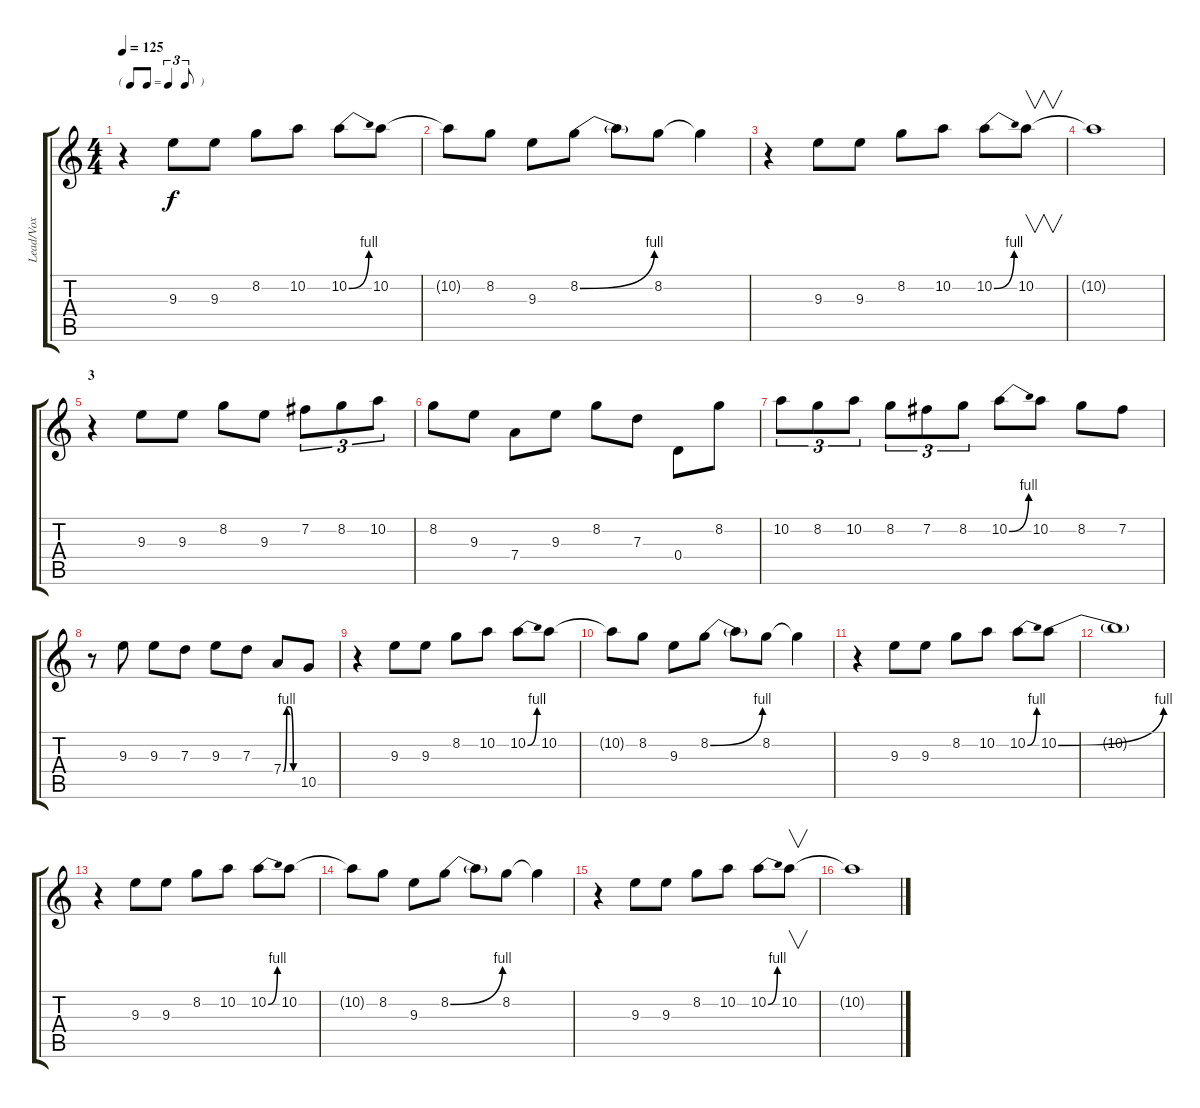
\track ("Lead/Vox" "Lead/Vox") {instrument electricguitarjazz}
\staff {score tabs}
\tuning (E4 B3 G3 D3 A2 E2) {hide}
\ts (4 4)
\tf triplet8th
\tempo 125
\clef g2
\ks c
r.4{dy f} 9.3.8 9.3.8 8.2.8 10.2.8 10.2{be (bend 0 0 60 4)}.8 10.2.8 |
10.2{t}.8 8.2.8 9.3.8 8.2{be (bend 0 0 60 4)}.8 8.2{t}.8 8.2.8 8.2{t}.4 |
r.4 9.3.8 9.3.8 8.2.8 10.2.8 10.2{be (bend 0 0 60 4)}.8 10.2.8{v} |
10.2{t}.1 |
\section ("" "3")
r.4 9.3.8 9.3.8 8.2.8 9.3.8 7.2.8{tu (3 2)} 8.2.8{tu (3 2)} 10.2.8{tu (3 2)} |
8.2.8 9.3.8 7.4.8 9.3.8 8.2.8 7.3.8 0.4.8 8.2.8 |
10.2.8{tu (3 2)} 8.2.8{tu (3 2)} 10.2.8{tu (3 2)} 8.2.8{tu (3 2)} 7.2.8{tu (3 2)} 8.2.8{tu (3 2)} 10.2{be (bend 0 0 60 4)}.8 10.2.8 8.2.8 7.2.8 |
r.8 9.3.8 9.3.8 7.3.8 9.3.8 7.3.8 7.4{be (custom 0 0 15 4 30 4 45 0 60 0)}.8 10.5.8 |
r.4 9.3.8 9.3.8 8.2.8 10.2.8 10.2{be (bend 0 0 60 4)}.8 10.2.8 |
10.2{t}.8 8.2.8 9.3.8 8.2{be (bend 0 0 60 4)}.8 8.2{t}.8 8.2.8 8.2{t}.4 |
r.4 9.3.8 9.3.8 8.2.8 10.2.8 10.2{be (bend 0 0 60 4)}.8 10.2{be (bend 0 0 60 4)}.8 |
10.2{t}.1 |
r.4 9.3.8 9.3.8 8.2.8 10.2.8 10.2{be (bend 0 0 60 4)}.8 10.2.8 |
10.2{t}.8 8.2.8 9.3.8 8.2{be (bend 0 0 60 4)}.8 8.2{t}.8 8.2.8 8.2{t}.4 |
r.4 9.3.8 9.3.8 8.2.8 10.2.8 10.2{be (bend 0 0 60 4)}.8 10.2.8{v} |
10.2{t}.1
